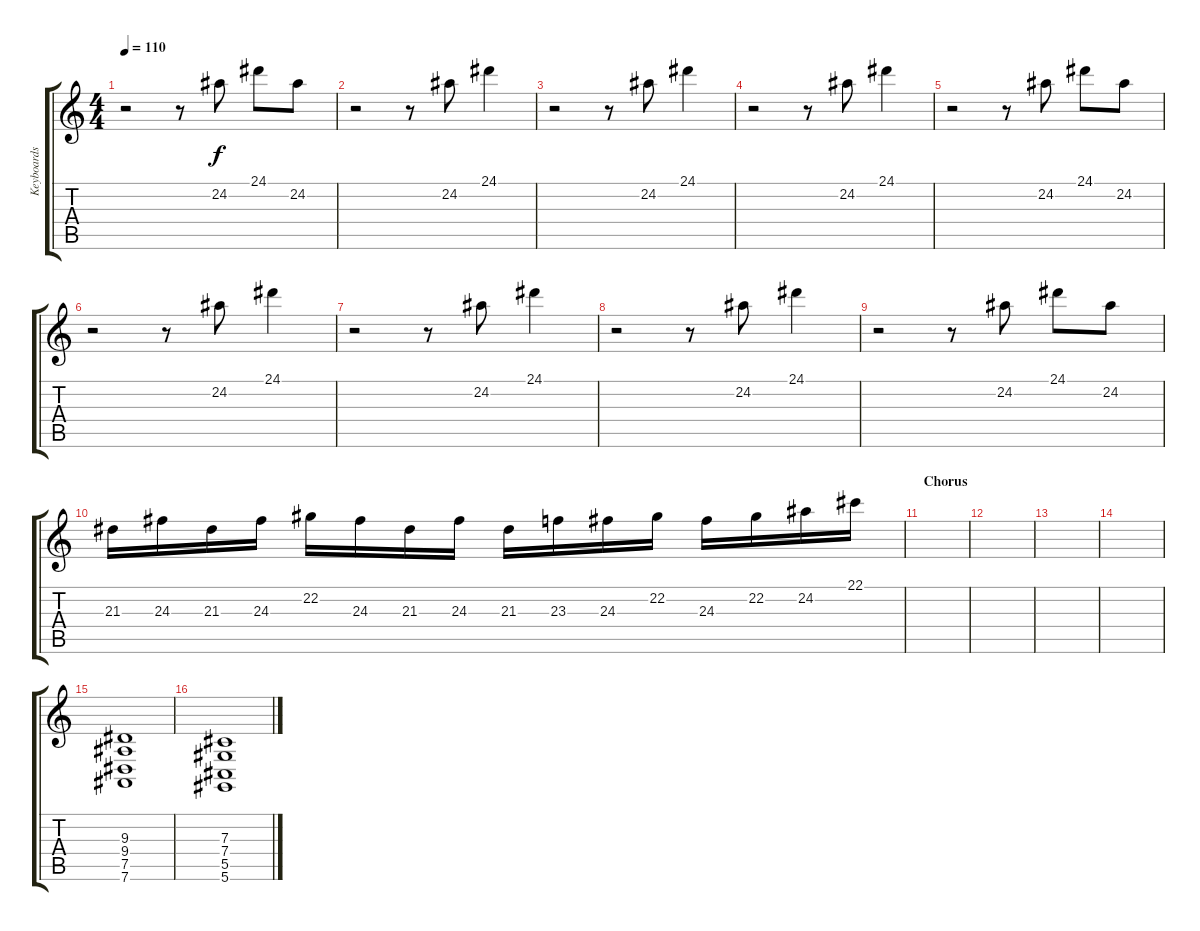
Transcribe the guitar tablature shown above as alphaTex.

\track ("Keyboards 1" "Keyboards ") {instrument synthstrings1}
\staff {score tabs}
\tuning (Eb4 Bb3 Gb3 Db3 Ab2 Eb2) {hide}
\ts (4 4)
\tempo 110
\clef g2
\ks c
r.2{dy f} r.8 24.2.8 24.1.8 24.2.8 |
r.2 r.8 24.2.8 24.1.4 |
r.2{instrument brightacousticpiano} r.8 24.2.8 24.1.4 |
r.2 r.8 24.2.8 24.1.4 |
r.2 r.8 24.2.8 24.1.8 24.2.8 |
r.2 r.8 24.2.8 24.1.4 |
r.2{instrument brightacousticpiano} r.8 24.2.8 24.1.4 |
r.2 r.8 24.2.8 24.1.4 |
r.2 r.8 24.2.8 24.1.8 24.2.8 |
21.3.16{volume 14 instrument electricgrandpiano} 24.3.16 21.3.16 24.3.16 22.2.16 24.3.16 21.3.16 24.3.16 21.3.16 23.3.16 24.3.16 22.2.16 24.3.16 22.2.16 24.2.16 22.1.16 |
\section ("" "Chorus")
|
|
|
|
(9.3 9.4 7.5 7.6).1{volume 12 instrument synthstrings1} |
(7.3 7.4 5.5 5.6).1
